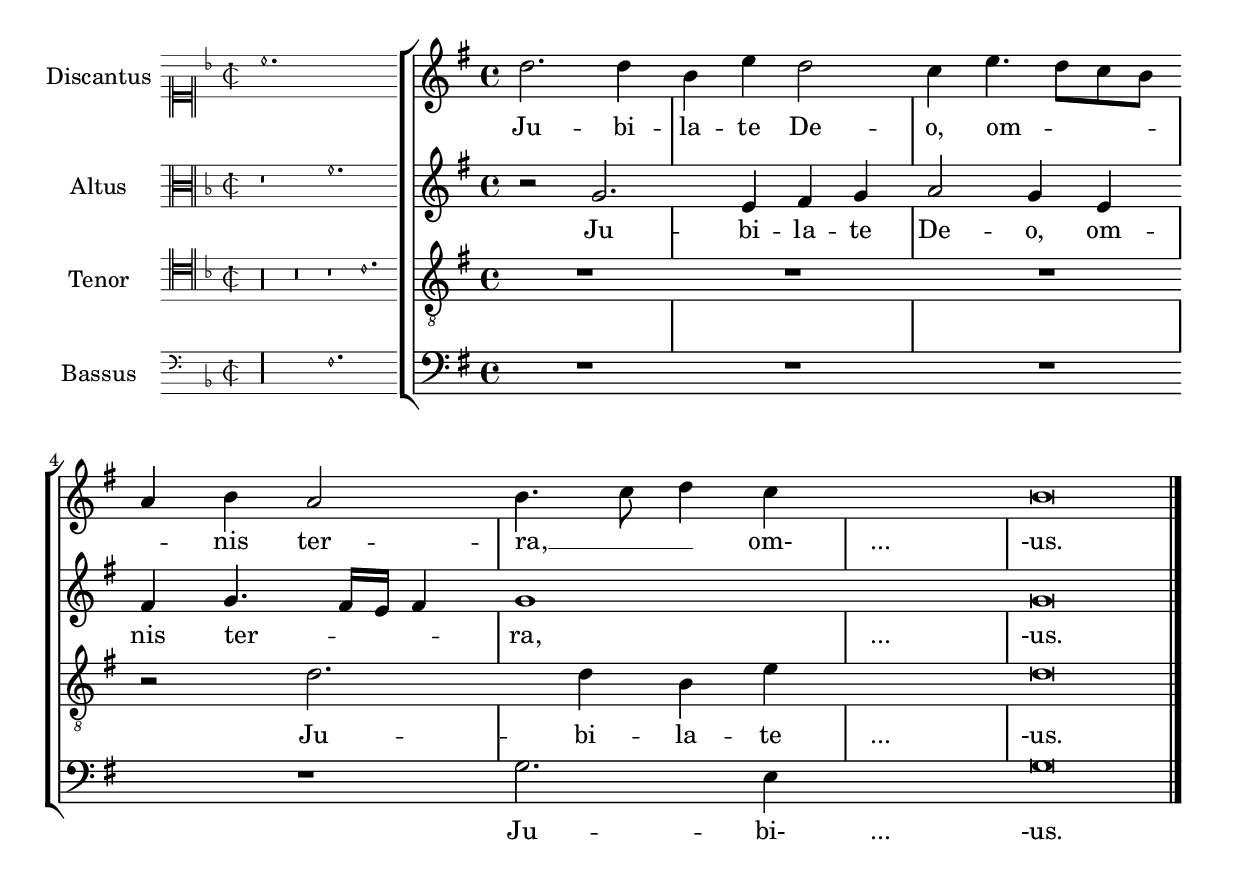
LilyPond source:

%% DO NOT EDIT this file manually; it was automatically
%% generated from the LilyPond Snippet Repository
%% (http://lsr.di.unimi.it).
%%
%% Make any changes in the LSR itself, or in
%% `Documentation/snippets/new/`, then run
%% `scripts/auxiliar/makelsr.pl`.
%%
%% This file is in the public domain.

\version "2.24.0"

\header {
  lsrtags = "ancient-notation, staff-notation"

  texidoc = "
When transcribing mensural music, an incipit at the beginning of the
piece is useful to indicate the original key and tempo. While today
musicians are used to bar lines in order to faster recognize rhythmic
patterns, bar lines were not yet invented during the period of mensural
music; in fact, the meter often changed after every few notes. As a
compromise, bar lines are often printed between the staves rather than
on the staves.
"

  doctitle = "Incipit"
} % begin verbatim


%%%%%%%%%%%%%%%%%%%%%%%%%%%%%%%%%%%%%%%%%%%%%%%%%%%%%%%%%%%%
% A short excerpt from the Jubilate Deo by Orlande de Lassus
%%%%%%%%%%%%%%%%%%%%%%%%%%%%%%%%%%%%%%%%%%%%%%%%%%%%%%%%%%%%

\header { tagline = ##f }

global = {
  \set Score.skipBars = ##t
  \key g \major
  \time 4/4

  % the actual music
  \skip 1*8

  % let finis bar go through all staves
  \override Staff.BarLine.transparent = ##f

  % finis bar
  \bar "|."
}

discantusIncipit = {
  \clef "neomensural-c1"
  \key f \major
  \time 2/2
  c''1.
}

discantusNotes = {
  \transpose c' c'' {
    \clef "treble"
    d'2. d'4 |
    b e' d'2 |
    c'4 e'4.( d'8 c' b |
    a4) b a2 |
    b4.( c'8 d'4) c'4 |
    \once \hide NoteHead
    c'1 |
    b\breve |
  }
}

discantusLyrics = \lyricmode {
  Ju -- bi -- la -- te De -- o,
  om -- nis ter -- ra, __ om-
  "..."
  -us.
}

altusIncipit = {
  \clef "neomensural-c3"
  \key f \major
  \time 2/2
  r1 f'1.
}

altusNotes = {
  \transpose c' c'' {
    \clef "treble"
    r2 g2. e4 fis g |
    a2 g4 e |
    fis g4.( fis16 e fis4) |
    g1 |
    \once \hide NoteHead
    g1 |
    g\breve |
  }
}

altusLyrics = \lyricmode {
  Ju -- bi -- la -- te
  De -- o, om -- nis ter -- ra,
  "..."
  -us.
}

tenorIncipit = {
  \clef "neomensural-c4"
  \key f \major
  \time 2/2
  r\longa
  r\breve
  r1 c'1.
}

tenorNotes = {
  \transpose c' c' {
    \clef "treble_8"
    R1 |
    R1 |
    R1 |
    % two measures
    r2 d'2. d'4 b e' |
    \once \hide NoteHead
    e'1 |
    d'\breve |
  }
}

tenorLyrics = \lyricmode {
  Ju -- bi -- la -- te
  "..."
  -us.
}

bassusIncipit = {
  \clef "mensural-f"
  \key f \major
  \time 2/2
  r\maxima
  f1.
}

bassusNotes = {
  \transpose c' c' {
    \clef "bass"
    R1 |
    R1 |
    R1 |
    R1 |
    g2. e4 |
    \once \hide NoteHead
    e1 |
    g\breve |
  }
}

bassusLyrics = \lyricmode {
  Ju -- bi-
  "..."
  -us.
}

\score {
  <<
    \new StaffGroup = choirStaff <<
      \new Voice = "discantusNotes" <<
        \set Staff.instrumentName = "Discantus"
        \incipit \discantusIncipit
        \global
        \discantusNotes
      >>
      \new Lyrics \lyricsto discantusNotes { \discantusLyrics }
      \new Voice = "altusNotes" <<
        \set Staff.instrumentName = "Altus"
        \global
        \incipit \altusIncipit
        \altusNotes
      >>
      \new Lyrics \lyricsto altusNotes { \altusLyrics }
      \new Voice = "tenorNotes" <<
        \set Staff.instrumentName = "Tenor"
        \global
        \incipit \tenorIncipit
        \tenorNotes
      >>
      \new Lyrics \lyricsto tenorNotes { \tenorLyrics }
      \new Voice = "bassusNotes" <<
        \set Staff.instrumentName = "Bassus"
        \global
        \incipit \bassusIncipit
        \bassusNotes
      >>
      \new Lyrics \lyricsto bassusNotes { \bassusLyrics }
    >>
  >>
  \layout {
    \context {
      \Score
      %% no bar lines in staves or lyrics
      \hide BarLine
    }
    %% the next two instructions keep the lyrics between the bar lines
    \context {
      \Lyrics
      \consists "Bar_engraver"
      \consists "Separating_line_group_engraver"
    }
    \context {
      \Voice
      %% no slurs
      \hide Slur
      %% Comment in the below "\remove" command to allow line
      %% breaking also at those bar lines where a note overlaps
      %% into the next measure.  The command is commented out in this
      %% short example score, but especially for large scores, you
      %% will typically yield better line breaking and thus improve
      %% overall spacing if you comment in the following command.
      %%\remove "Forbid_line_break_engraver"
    }
    indent = 6\cm
    incipit-width = 4\cm
  }
}
